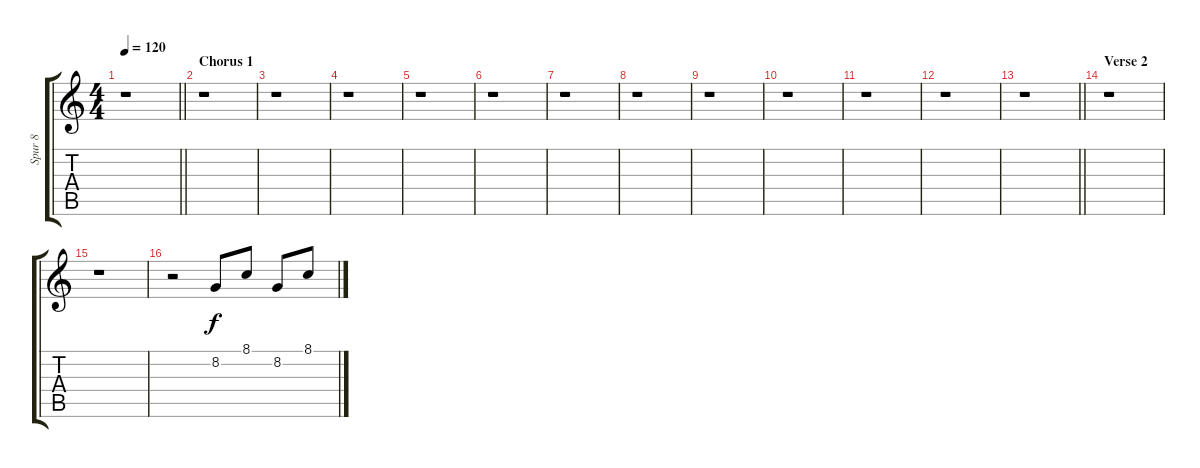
\track ("Spur 8" "Spur 8") {instrument pizzicatostrings}
\staff {score tabs}
\tuning (E4 B3 G3 D3 A2 E2) {hide}
\ts (4 4)
\tempo 120
\clef g2
\barLineRight lightlight
\ks c
r.1{dy f} |
\section ("" "Chorus 1")
r.1 |
r.1 |
r.1 |
r.1 |
r.1 |
r.1 |
r.1 |
r.1 |
r.1 |
r.1 |
r.1 |
\barLineRight lightlight
r.1 |
\section ("" "Verse 2")
r.1 |
r.1 |
r.2 8.2.8 8.1.8 8.2.8 8.1.8
